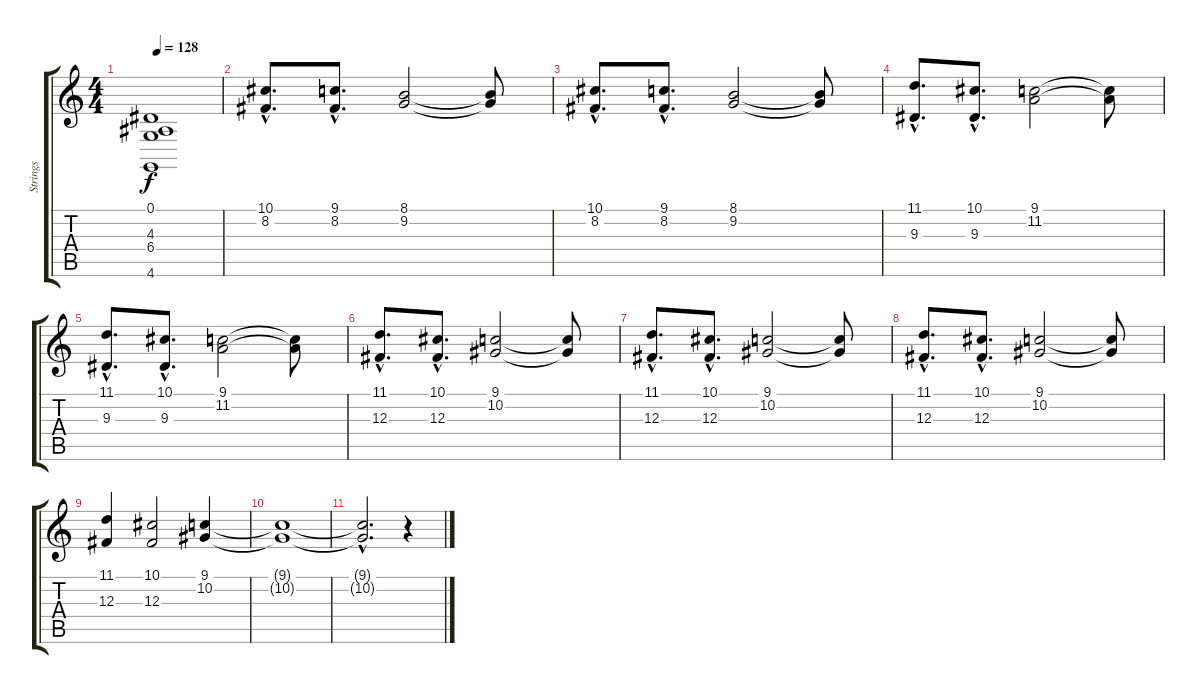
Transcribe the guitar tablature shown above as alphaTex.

\track ("Strings" "Strings") {instrument stringensemble1}
\staff {score tabs}
\tuning (Eb4 Bb3 Gb3 Db3 Ab2 Eb2) {hide}
\ts (4 4)
\tempo 128
\clef g2
\ks c
(0.1{t} 4.3{t} 6.4{t} 4.6{t}).1{dy f} |
(10.1{hac} 8.2{hac}).8{d} (9.1{hac} 8.2{hac}).8{d} (8.1 9.2).2 (8.1{t} 9.2{t}).8 |
(10.1{hac} 8.2{hac}).8{d} (9.1{hac} 8.2{hac}).8{d} (8.1 9.2).2 (8.1{t} 9.2{t}).8 |
(11.1{hac} 9.3{hac}).8{d} (10.1{hac} 9.3{hac}).8{d} (9.1 11.2).2 (9.1{t} 11.2{t}).8 |
(11.1{hac} 9.3{hac}).8{d} (10.1{hac} 9.3{hac}).8{d} (9.1 11.2).2 (9.1{t} 11.2{t}).8 |
(11.1{hac} 12.3{hac}).8{d} (10.1{hac} 12.3{hac}).8{d} (9.1 10.2).2 (9.1{t} 10.2{t}).8 |
(11.1{hac} 12.3{hac}).8{d} (10.1{hac} 12.3{hac}).8{d} (9.1 10.2).2 (9.1{t} 10.2{t}).8 |
(11.1{hac} 12.3{hac}).8{d} (10.1{hac} 12.3{hac}).8{d} (9.1 10.2).2 (9.1{t} 10.2{t}).8 |
(11.1 12.3).4 (10.1 12.3).2 (9.1 10.2).4 |
(9.1{t} 10.2{t}).1 |
(9.1{hac t} 10.2{hac t}).2{d} r.4
